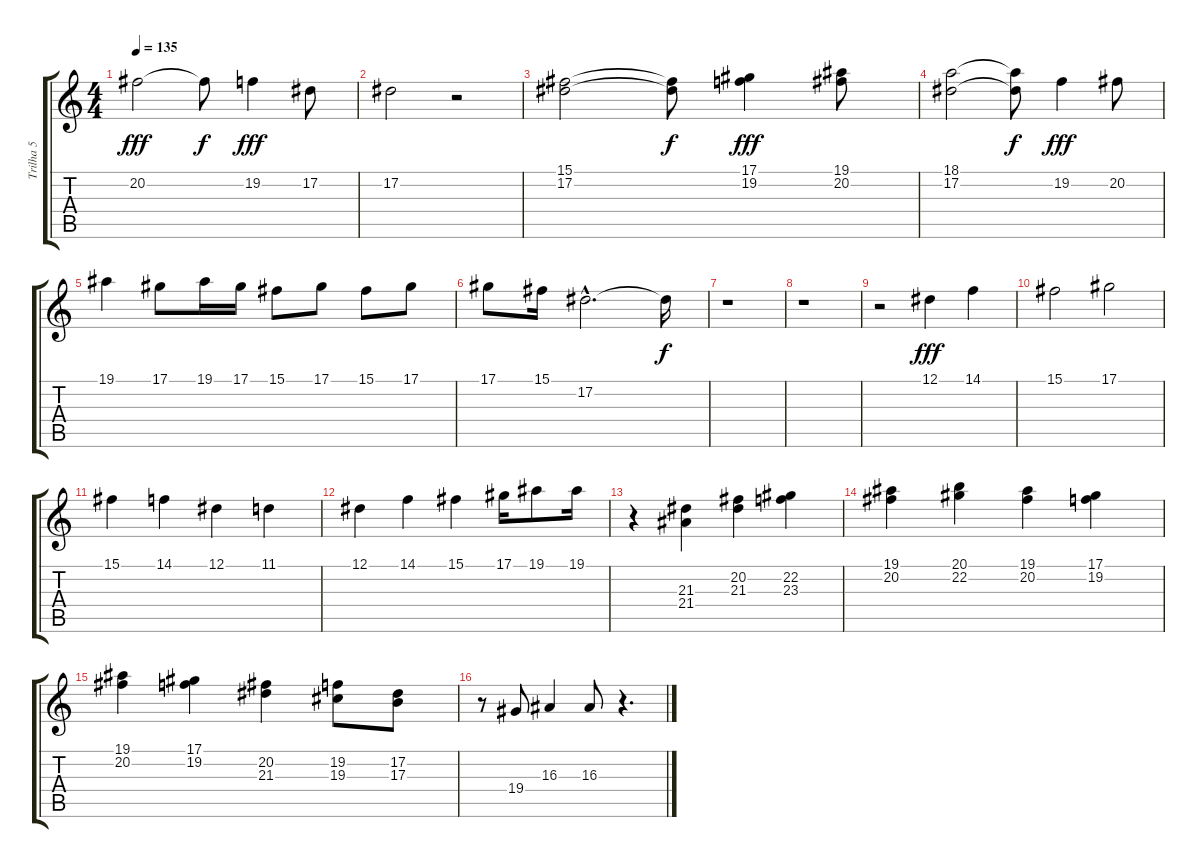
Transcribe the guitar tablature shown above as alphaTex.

\track ("Trilha 5" "Trilha 5") {instrument synthvoice}
\staff {score tabs}
\tuning (Eb4 Bb3 Gb3 Db3 Ab2 Eb2) {hide}
\ts (4 4)
\tempo 135
\clef g2
\ks c
20.2.2{dy fff} 20.2{t}.8{dy f} 19.2.4{dy fff} 17.2.8 |
17.2.2 r.2 |
(15.1 17.2).2 (15.1{t} 17.2{t}).8{dy f} (17.1 19.2).4{dy fff} (19.1 20.2).8 |
(18.1 17.2).2 (18.1{t} 17.2{t}).8{dy f} 19.2.4{dy fff} 20.2.8 |
19.1.4 17.1.8 19.1.16 17.1.16 15.1.8 17.1.8 15.1.8 17.1.8 |
17.1.8 15.1.16 17.2{hac}.2{d} 17.2{t}.16{dy f} |
r.1 |
r.1 |
r.2 12.1.4{dy fff} 14.1.4 |
15.1.2 17.1.2 |
15.1.4 14.1.4 12.1.4 11.1.4 |
12.1.4 14.1.4 15.1.4 17.1.16 19.1.8 19.1.16 |
r.4 (21.3 21.4).4 (20.2 21.3).4 (22.2 23.3).4 |
(19.1 20.2).4 (20.1 22.2).4 (19.1 20.2).4 (17.1 19.2).4 |
(19.1 20.2).4 (17.1 19.2).4 (20.2 21.3).4 (19.2 19.3).8 (17.2 17.3).8 |
r.8 19.4.8 16.3.4 16.3.8 r.4{d}
